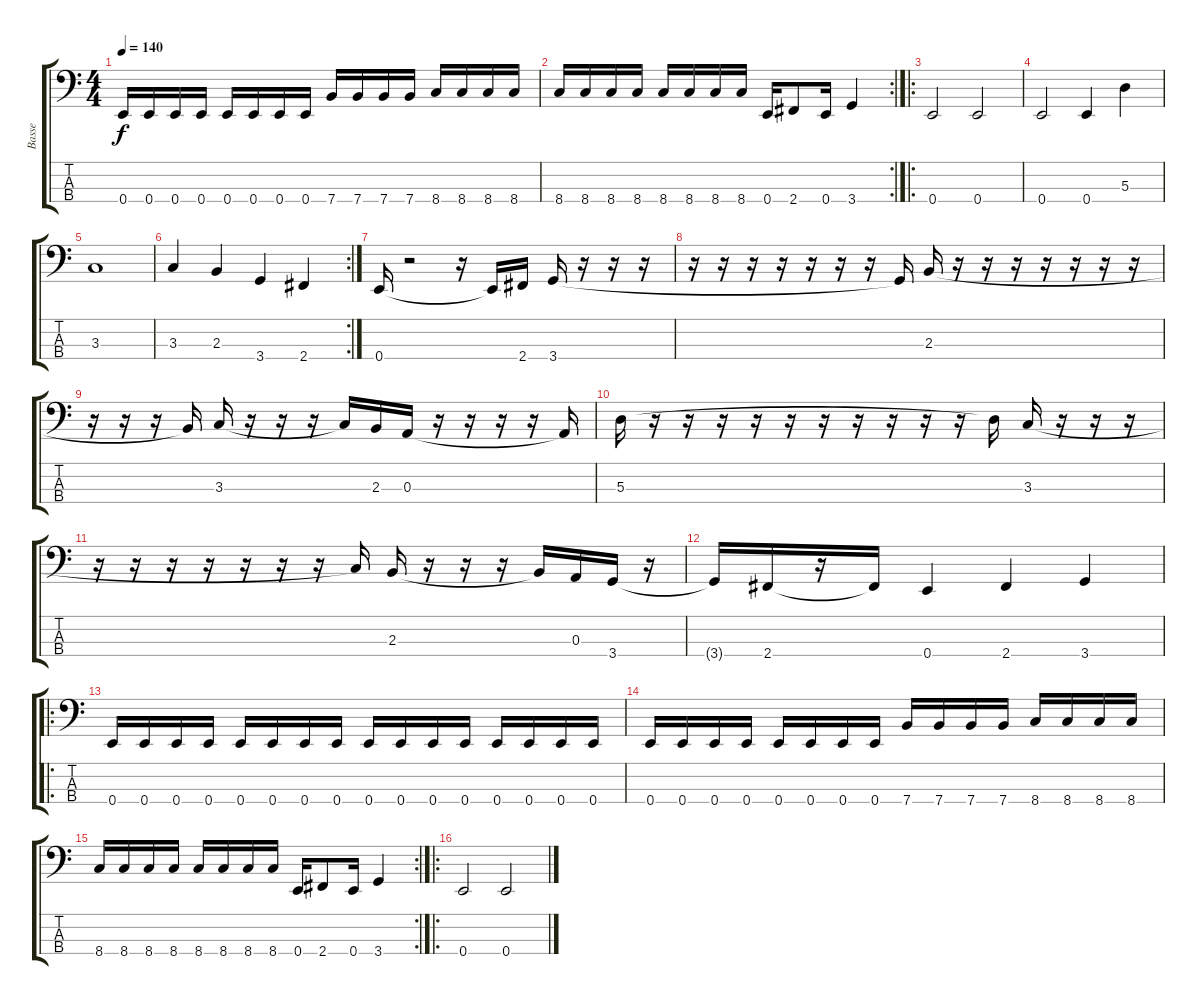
\track ("Basse" "Basse") {instrument electricbassfinger}
\staff {score tabs}
\tuning (G2 D2 A1 E1) {hide}
\ts (4 4)
\tempo 140
\clef f4
\ks c
0.4.16{dy f} 0.4.16 0.4.16 0.4.16 0.4.16 0.4.16 0.4.16 0.4.16 7.4.16 7.4.16 7.4.16 7.4.16 8.4.16 8.4.16 8.4.16 8.4.16 |
\rc 2
8.4.16 8.4.16 8.4.16 8.4.16 8.4.16 8.4.16 8.4.16 8.4.16 0.4.16 2.4.8 0.4.16 3.4.4 |
\ro
0.4.2 0.4.2 |
0.4.2 0.4.4 5.3.4 |
3.3.1 |
\rc 2
3.3.4 2.3.4 3.4.4 2.4.4 |
0.4.16 r.2 r.16 0.4{t}.16 2.4.16 3.4.16 r.16 r.16 r.16 |
r.16 r.16 r.16 r.16 r.16 r.16 r.16 3.4{t}.16 2.3.16 r.16 r.16 r.16 r.16 r.16 r.16 r.16 |
r.16 r.16 r.16 2.3{t}.16 3.3.16 r.16 r.16 r.16 3.3{t}.16 2.3.16 0.3.16 r.16 r.16 r.16 r.16 0.3{t}.16 |
5.3.16 r.16 r.16 r.16 r.16 r.16 r.16 r.16 r.16 r.16 r.16 5.3{t}.16 3.3.16 r.16 r.16 r.16 |
r.16 r.16 r.16 r.16 r.16 r.16 r.16 3.3{t}.16 2.3.16 r.16 r.16 r.16 2.3{t}.16 0.3.16 3.4.16 r.16 |
3.4{t}.16 2.4.16 r.16 2.4{t}.16 0.4.4 2.4.4 3.4.4 |
\ro
0.4.16 0.4.16 0.4.16 0.4.16 0.4.16 0.4.16 0.4.16 0.4.16 0.4.16 0.4.16 0.4.16 0.4.16 0.4.16 0.4.16 0.4.16 0.4.16 |
0.4.16 0.4.16 0.4.16 0.4.16 0.4.16 0.4.16 0.4.16 0.4.16 7.4.16 7.4.16 7.4.16 7.4.16 8.4.16 8.4.16 8.4.16 8.4.16 |
\rc 2
8.4.16 8.4.16 8.4.16 8.4.16 8.4.16 8.4.16 8.4.16 8.4.16 0.4.16 2.4.8 0.4.16 3.4.4 |
\ro
0.4.2 0.4.2
